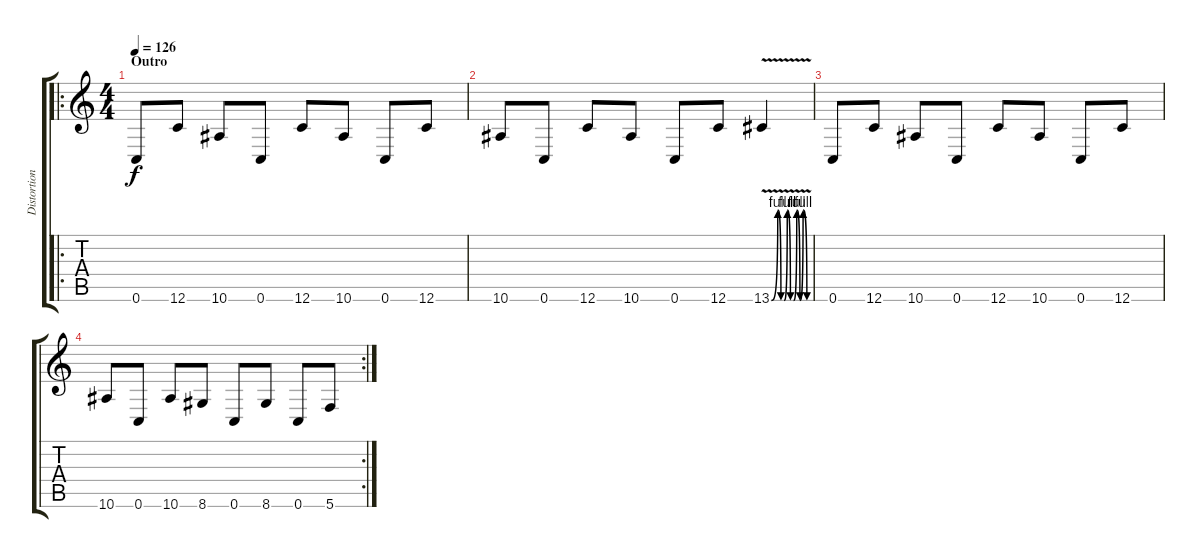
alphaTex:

\track ("Distortion Guitar 2" "Distortion") {instrument distortionguitar}
\staff {score tabs}
\tuning (D4 A3 F3 C3 G2 C2) {hide}
\ro
\ts (4 4)
\section ("" "Outro")
\tempo 126
\clef g2
\ks c
0.6.8{dy f} 12.6.8 10.6.8 0.6.8 12.6.8 10.6.8 0.6.8 12.6.8 |
10.6.8 0.6.8 12.6.8 10.6.8 0.6.8 12.6.8 13.6{be (custom 0 0 10 4 15 0 20 0 25 4 30 0 35 0 40 4 45 0 50 4 56 0 60 0) v}.4 |
0.6.8 12.6.8 10.6.8 0.6.8 12.6.8 10.6.8 0.6.8 12.6.8 |
\rc 2
10.6.8 0.6.8 10.6.8 8.6.8 0.6.8 8.6.8 0.6.8 5.6.8
